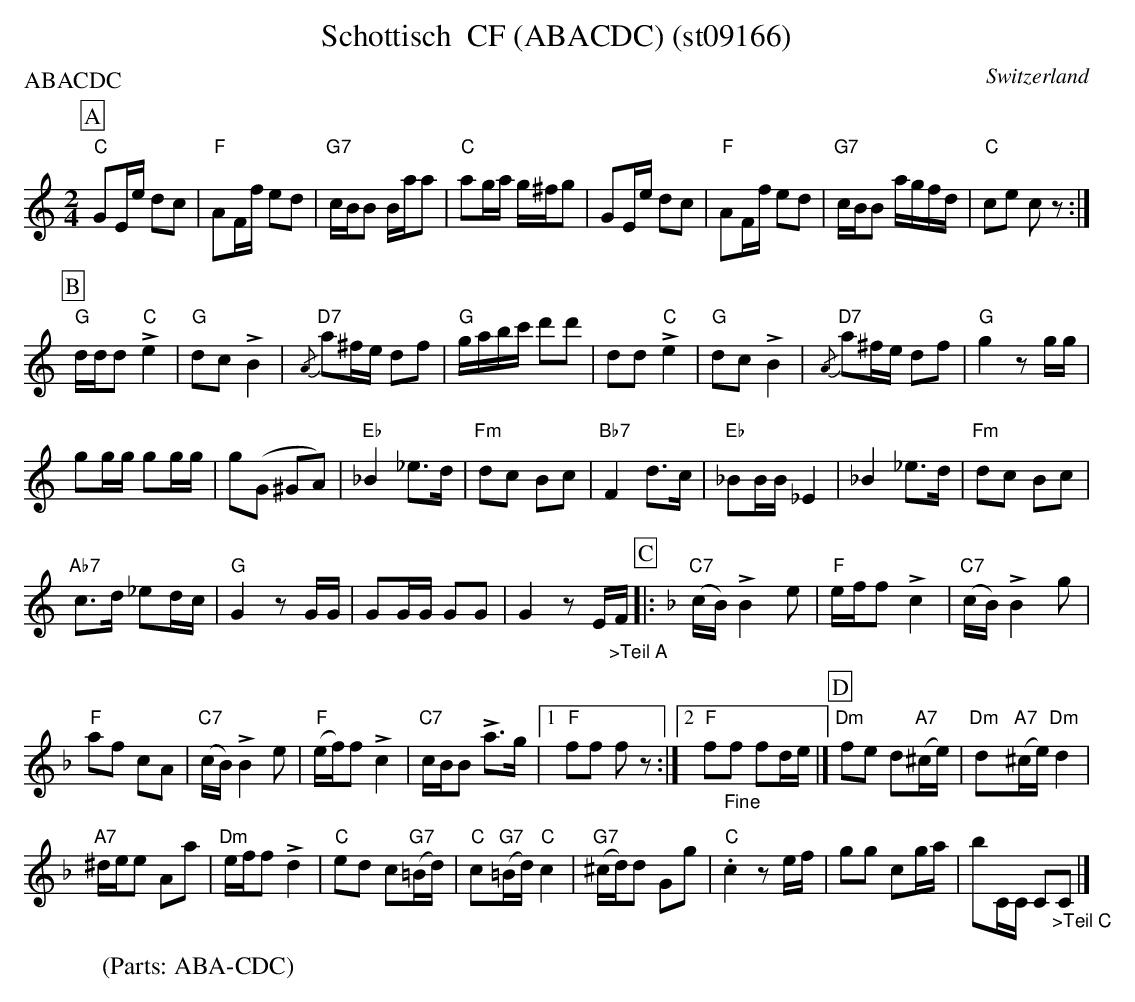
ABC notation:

X:1
T:Schottisch  CF (ABACDC) (st09166)
P:ABACDC
M:2/4
L:1/16
O:Switzerland
K:C major
[P:A] "C"G2Ee d2c2 | "F"A2Ff  e2d2 | "G7"cBB2 Baa2 | "C"a2ga g^fg2 | G2Ee d2c2 | "F"A2Ff  e2d2 | "G7"cBB2 agfd | "C"c2e2 c2z2 :|
[P:B] "G"ddd2 !>!"C"e4 | "G"d2c2!>!B4 | {/A}"D7"a2^fe d2f2 | "G"gabc' d'2d'2 | d2d2!>!"C"e4 | "G"d2c2!>!B4 | {/A}"D7"a2^fe d2f2 | "G"g4z2gg |
g2gg g2gg | g2(G2 ^G2A2) | "Eb"_B4 _e3d | "Fm"d2c2 B2c2 | "Bb7"F4 d3c | "Eb"_B2BB _E4 | _B4 _e3d | "Fm"d2c2 B2c2 |
"Ab7"c3d _e2dc | "G"G4z2GG  | G2GG G2G2 | G4z2E"_>Teil A"F [P:C] |: [K:F] ("C7"cB) !>!B4e2 | "F"eff2 !>!c4 | ("C7"cB) !>!B4g2 |
"F"a2f2 c2A2 | ("C7"cB)!>!B4 e2 | ("F"ef)f2 !>!c4 | "C7"cBB2 !>!a3g |1 "F"f2f2 f2z2 :|2 "F"f2"_Fine"f2 f2de |] [P:D] "Dm"f2e2 d2("A7"^ce) | "Dm"d2("A7"^ce)"Dm"d4 |
"A7"^dee2 A2a2 | "Dm"eff2 !>!d4 | "C"e2d2 c2("G7"=Bd) | "C"c2("G7"=Bd)"C"c4 | ("G7"^cd)d2 G2g2 | "C".c4z2ef | g2g2 c2ga | b2CC C2"_>Teil C"C2 |]
W:(Parts: ABA-CDC)
